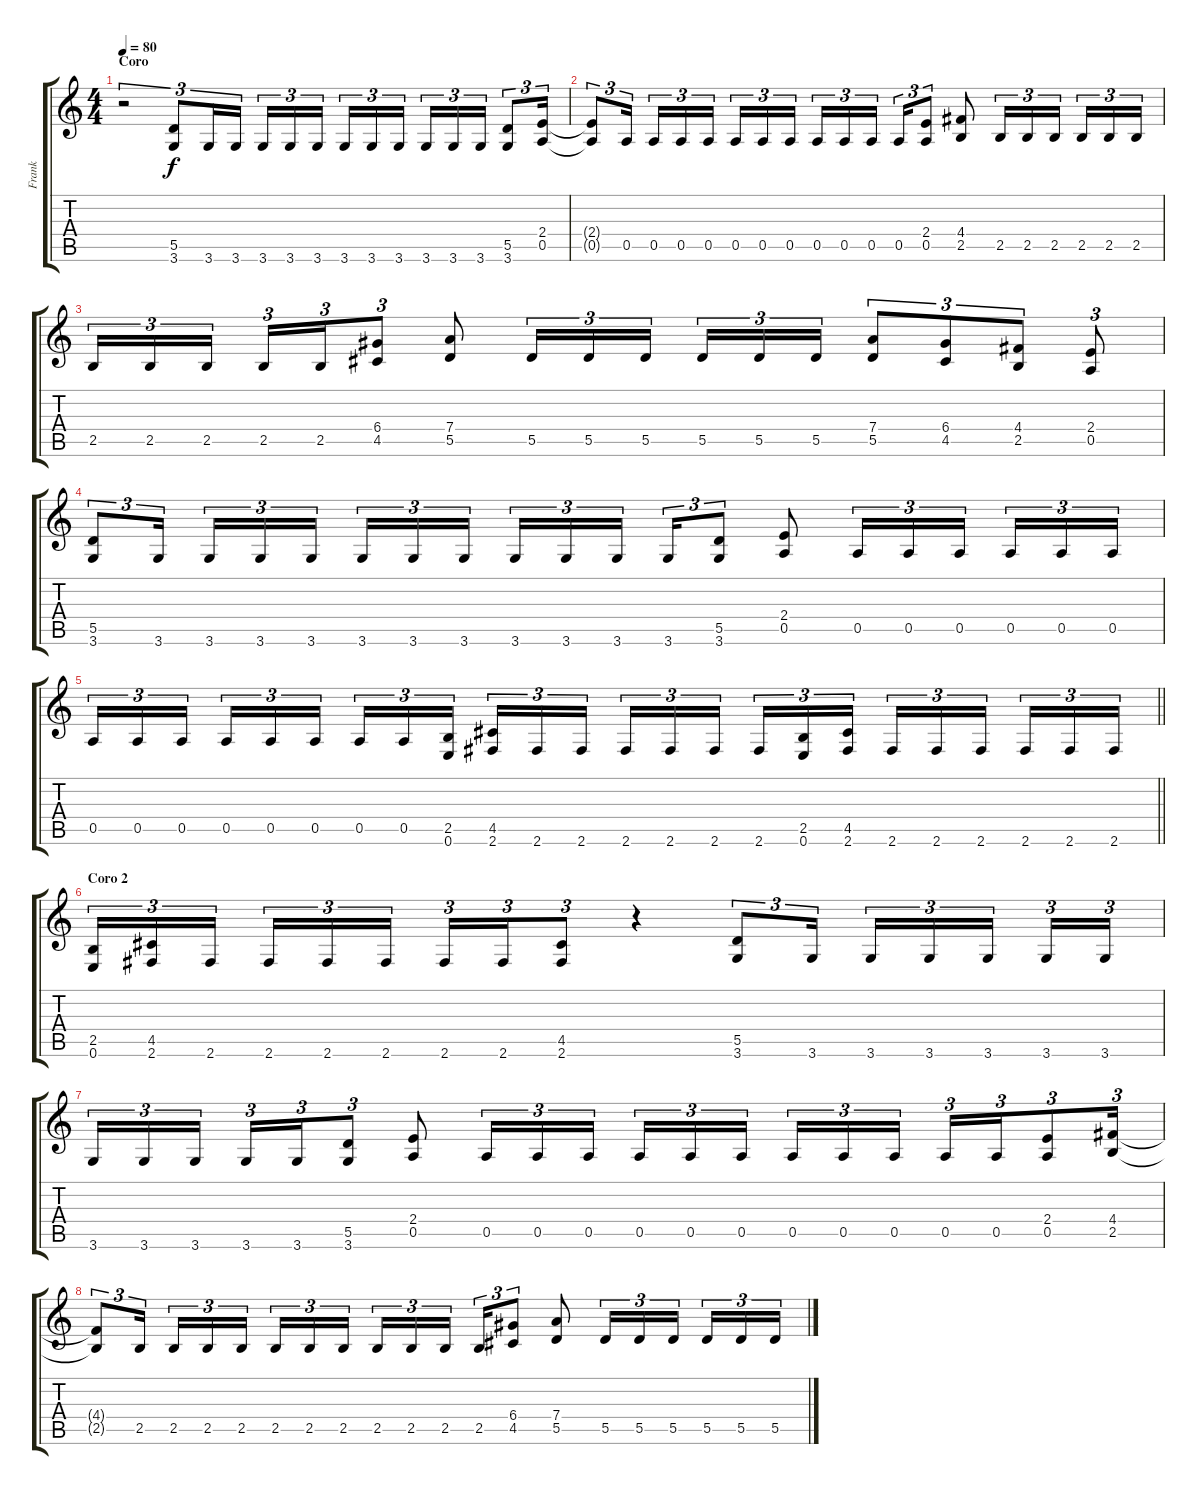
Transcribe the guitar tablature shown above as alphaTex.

\track ("Frank" "Frank") {instrument distortionguitar}
\staff {score tabs}
\tuning (E4 B3 G3 D3 A2 E2) {hide}
\ts (4 4)
\section ("" "Coro")
\tempo 80
\clef g2
\ks c
r.2{tu (3 2) dy f} (5.5 3.6).8{tu (3 2)} 3.6.16{tu (3 2)} 3.6.16{tu (3 2)} 3.6.16{tu (3 2)} 3.6.16{tu (3 2)} 3.6.16{tu (3 2) beam splitsecondary} 3.6.16{tu (3 2)} 3.6.16{tu (3 2)} 3.6.16{tu (3 2)} 3.6.16{tu (3 2)} 3.6.16{tu (3 2)} 3.6.16{tu (3 2)} (5.5 3.6).8{tu (3 2)} (2.4 0.5).16{tu (3 2)} |
(2.4{t} 0.5{t}).8{tu (3 2)} 0.5.16{tu (3 2) beam splitsecondary} 0.5.16{tu (3 2)} 0.5.16{tu (3 2)} 0.5.16{tu (3 2)} 0.5.16{tu (3 2)} 0.5.16{tu (3 2)} 0.5.16{tu (3 2) beam splitsecondary} 0.5.16{tu (3 2)} 0.5.16{tu (3 2)} 0.5.16{tu (3 2)} 0.5.16{tu (3 2)} (2.4 0.5).8{tu (3 2)} (4.4 2.5).8 2.5.16{tu (3 2)} 2.5.16{tu (3 2)} 2.5.16{tu (3 2) beam splitsecondary} 2.5.16{tu (3 2)} 2.5.16{tu (3 2)} 2.5.16{tu (3 2)} |
2.5.16{tu (3 2)} 2.5.16{tu (3 2)} 2.5.16{tu (3 2) beam splitsecondary} 2.5.16{tu (3 2)} 2.5.16{tu (3 2)} (6.4 4.5).8{tu (3 2)} (7.4 5.5).8 5.5.16{tu (3 2)} 5.5.16{tu (3 2)} 5.5.16{tu (3 2) beam splitsecondary} 5.5.16{tu (3 2)} 5.5.16{tu (3 2)} 5.5.16{tu (3 2)} (7.4 5.5).8{tu (3 2)} (6.4 4.5).8{tu (3 2)} (4.4 2.5).8{tu (3 2)} (2.4 0.5).8{tu (3 2)} |
(5.5 3.6).8{tu (3 2)} 3.6.16{tu (3 2) beam splitsecondary} 3.6.16{tu (3 2)} 3.6.16{tu (3 2)} 3.6.16{tu (3 2)} 3.6.16{tu (3 2)} 3.6.16{tu (3 2)} 3.6.16{tu (3 2) beam splitsecondary} 3.6.16{tu (3 2)} 3.6.16{tu (3 2)} 3.6.16{tu (3 2)} 3.6.16{tu (3 2)} (5.5 3.6).8{tu (3 2)} (2.4 0.5).8 0.5.16{tu (3 2)} 0.5.16{tu (3 2)} 0.5.16{tu (3 2) beam splitsecondary} 0.5.16{tu (3 2)} 0.5.16{tu (3 2)} 0.5.16{tu (3 2)} |
\barLineRight lightlight
0.5.16{tu (3 2)} 0.5.16{tu (3 2)} 0.5.16{tu (3 2) beam splitsecondary} 0.5.16{tu (3 2)} 0.5.16{tu (3 2)} 0.5.16{tu (3 2)} 0.5.16{tu (3 2)} 0.5.16{tu (3 2)} (2.5 0.6).16{tu (3 2) beam splitsecondary} (4.5 2.6).16{tu (3 2)} 2.6.16{tu (3 2)} 2.6.16{tu (3 2)} 2.6.16{tu (3 2)} 2.6.16{tu (3 2)} 2.6.16{tu (3 2) beam splitsecondary} 2.6.16{tu (3 2)} (2.5 0.6).16{tu (3 2)} (4.5 2.6).16{tu (3 2)} 2.6.16{tu (3 2)} 2.6.16{tu (3 2)} 2.6.16{tu (3 2) beam splitsecondary} 2.6.16{tu (3 2)} 2.6.16{tu (3 2)} 2.6.16{tu (3 2)} |
\section ("" "Coro 2")
(2.5 0.6).16{tu (3 2)} (4.5 2.6).16{tu (3 2)} 2.6.16{tu (3 2) beam splitsecondary} 2.6.16{tu (3 2)} 2.6.16{tu (3 2)} 2.6.16{tu (3 2)} 2.6.16{tu (3 2)} 2.6.16{tu (3 2)} (4.5 2.6).8{tu (3 2)} r.4 (5.5 3.6).8{tu (3 2)} 3.6.16{tu (3 2) beam splitsecondary} 3.6.16{tu (3 2)} 3.6.16{tu (3 2)} 3.6.16{tu (3 2) beam splitsecondary} 3.6.16{tu (3 2)} 3.6.16{tu (3 2)} |
3.6.16{tu (3 2)} 3.6.16{tu (3 2)} 3.6.16{tu (3 2) beam splitsecondary} 3.6.16{tu (3 2)} 3.6.16{tu (3 2)} (5.5 3.6).8{tu (3 2)} (2.4 0.5).8 0.5.16{tu (3 2)} 0.5.16{tu (3 2)} 0.5.16{tu (3 2) beam splitsecondary} 0.5.16{tu (3 2)} 0.5.16{tu (3 2)} 0.5.16{tu (3 2) beam splitsecondary} 0.5.16{tu (3 2)} 0.5.16{tu (3 2)} 0.5.16{tu (3 2) beam splitsecondary} 0.5.16{tu (3 2)} 0.5.16{tu (3 2)} (2.4 0.5).8{tu (3 2)} (4.4 2.5).16{tu (3 2)} |
(4.4{t} 2.5{t}).8{tu (3 2)} 2.5.16{tu (3 2) beam splitsecondary} 2.5.16{tu (3 2)} 2.5.16{tu (3 2)} 2.5.16{tu (3 2)} 2.5.16{tu (3 2)} 2.5.16{tu (3 2)} 2.5.16{tu (3 2) beam splitsecondary} 2.5.16{tu (3 2)} 2.5.16{tu (3 2)} 2.5.16{tu (3 2)} 2.5.16{tu (3 2)} (6.4 4.5).8{tu (3 2)} (7.4 5.5).8 5.5.16{tu (3 2)} 5.5.16{tu (3 2)} 5.5.16{tu (3 2) beam splitsecondary} 5.5.16{tu (3 2)} 5.5.16{tu (3 2)} 5.5.16{tu (3 2)}
